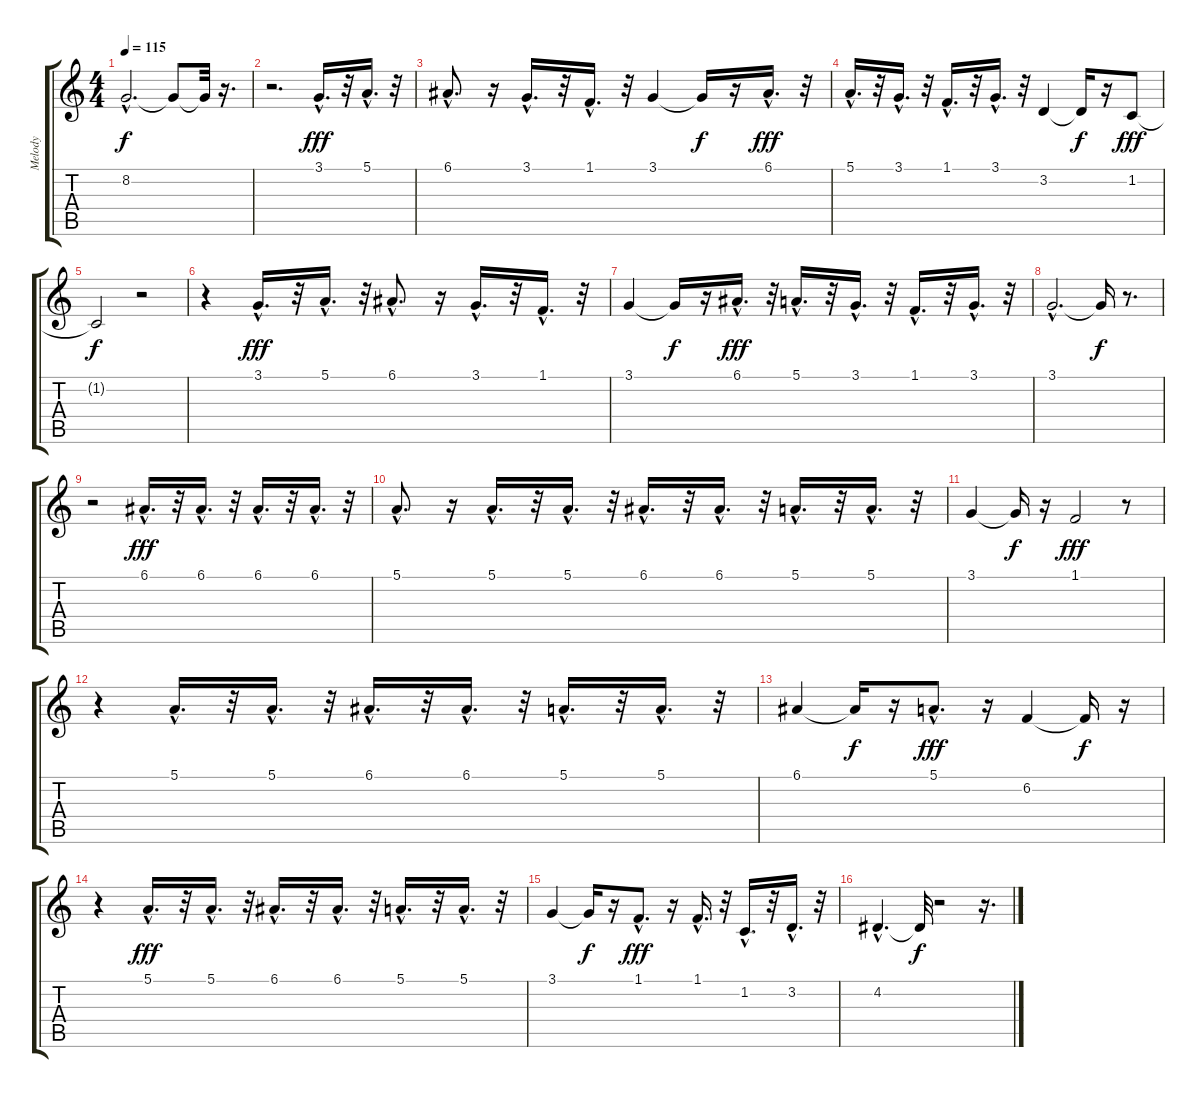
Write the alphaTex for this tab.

\track ("Melody" "Melody") {instrument shanai}
\staff {score tabs}
\tuning (E4 B3 G3 D3 A2 E2) {hide}
\ts (4 4)
\tempo 115
\clef g2
\ks c
8.2{hac t}.2{d dy f} 8.2{t}.8 8.2{t}.32 r.16{d} |
r.2{d} 3.1{hac}.16{d dy fff} r.32 5.1{hac}.16{d} r.32 |
6.1{hac}.8{d} r.16 3.1{hac}.16{d} r.32 1.1{hac}.16{d} r.32 3.1.4 3.1{t}.16{dy f} r.16 6.1{hac}.16{d dy fff} r.32 |
5.1{hac}.16{d} r.32 3.1{hac}.16{d} r.32 1.1{hac}.16{d} r.32 3.1{hac}.16{d} r.32 3.2.4 3.2{t}.16{dy f} r.16 1.2.8{dy fff} |
1.2{t}.2{dy f} r.2 |
r.4 3.1{hac}.16{d dy fff} r.32 5.1{hac}.16{d} r.32 6.1{hac}.8{d} r.16 3.1{hac}.16{d} r.32 1.1{hac}.16{d} r.32 |
3.1.4 3.1{t}.16{dy f} r.16 6.1{hac}.16{d dy fff} r.32 5.1{hac}.16{d} r.32 3.1{hac}.16{d} r.32 1.1{hac}.16{d} r.32 3.1{hac}.16{d} r.32 |
3.1{hac}.2{d} 3.1{t}.16{dy f} r.8{d} |
r.2 6.1{hac}.16{d dy fff} r.32 6.1{hac}.16{d} r.32 6.1{hac}.16{d} r.32 6.1{hac}.16{d} r.32 |
5.1{hac}.8{d} r.16 5.1{hac}.16{d} r.32 5.1{hac}.16{d} r.32 6.1{hac}.16{d} r.32 6.1{hac}.16{d} r.32 5.1{hac}.16{d} r.32 5.1{hac}.16{d} r.32 |
3.1.4 3.1{t}.16{dy f} r.16 1.1.2{dy fff} r.8 |
r.4 5.1{hac}.16{d} r.32 5.1{hac}.16{d} r.32 6.1{hac}.16{d} r.32 6.1{hac}.16{d} r.32 5.1{hac}.16{d} r.32 5.1{hac}.16{d} r.32 |
6.1.4 6.1{t}.16{dy f} r.16 5.1{hac}.8{d dy fff} r.16 6.2.4 6.2{t}.16{dy f} r.16 |
r.4 5.1{hac}.16{d dy fff} r.32 5.1{hac}.16{d} r.32 6.1{hac}.16{d} r.32 6.1{hac}.16{d} r.32 5.1{hac}.16{d} r.32 5.1{hac}.16{d} r.32 |
3.1.4 3.1{t}.16{dy f} r.16 1.1{hac}.8{d dy fff} r.16 1.1{hac}.16{d} r.32 1.2{hac}.16{d} r.32 3.2{hac}.16{d} r.32 |
4.2{hac}.4{d} 4.2{t}.32{dy f} r.2 r.16{d}
